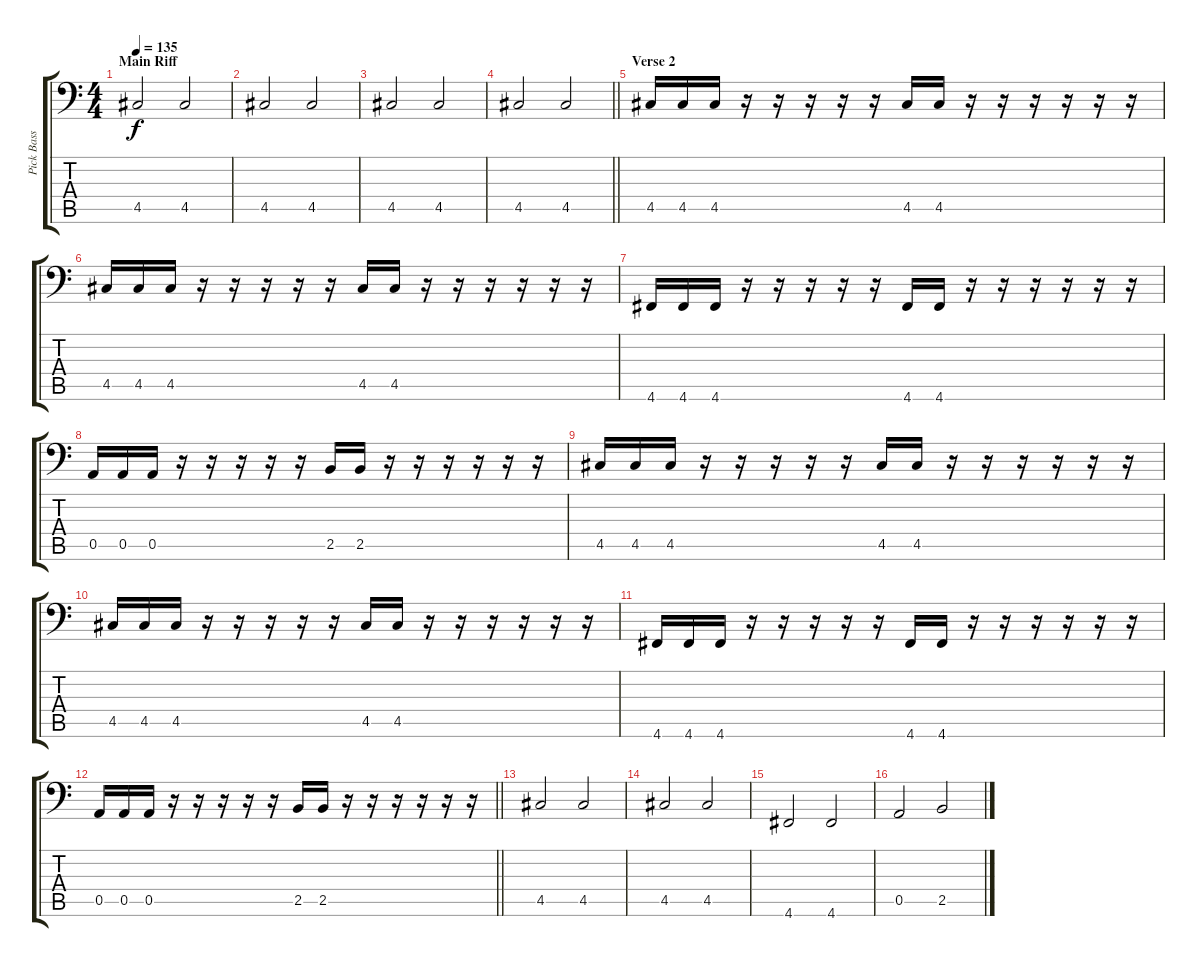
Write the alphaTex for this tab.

\track ("Pick Bass (Approx.)" "Pick Bass ") {instrument electricbassfinger}
\staff {score tabs}
\tuning (E3 B2 G2 D2 A1 D1) {hide}
\ts (4 4)
\section ("" "Main Riff")
\tempo 135
\clef f4
\ks c
4.5.2{dy f} 4.5.2 |
4.5.2 4.5.2 |
4.5.2 4.5.2 |
\barLineRight lightlight
4.5.2 4.5.2 |
\section ("" "Verse 2")
4.5.16 4.5.16 4.5.16 r.16 r.16 r.16 r.16 r.16 4.5.16 4.5.16 r.16 r.16 r.16 r.16 r.16 r.16 |
4.5.16 4.5.16 4.5.16 r.16 r.16 r.16 r.16 r.16 4.5.16 4.5.16 r.16 r.16 r.16 r.16 r.16 r.16 |
4.6.16 4.6.16 4.6.16 r.16 r.16 r.16 r.16 r.16 4.6.16 4.6.16 r.16 r.16 r.16 r.16 r.16 r.16 |
0.5.16 0.5.16 0.5.16 r.16 r.16 r.16 r.16 r.16 2.5.16 2.5.16 r.16 r.16 r.16 r.16 r.16 r.16 |
4.5.16 4.5.16 4.5.16 r.16 r.16 r.16 r.16 r.16 4.5.16 4.5.16 r.16 r.16 r.16 r.16 r.16 r.16 |
4.5.16 4.5.16 4.5.16 r.16 r.16 r.16 r.16 r.16 4.5.16 4.5.16 r.16 r.16 r.16 r.16 r.16 r.16 |
4.6.16 4.6.16 4.6.16 r.16 r.16 r.16 r.16 r.16 4.6.16 4.6.16 r.16 r.16 r.16 r.16 r.16 r.16 |
\barLineRight lightlight
0.5.16 0.5.16 0.5.16 r.16 r.16 r.16 r.16 r.16 2.5.16 2.5.16 r.16 r.16 r.16 r.16 r.16 r.16 |
\section ("" "")
4.5.2 4.5.2 |
4.5.2 4.5.2 |
4.6.2 4.6.2 |
0.5.2 2.5.2
